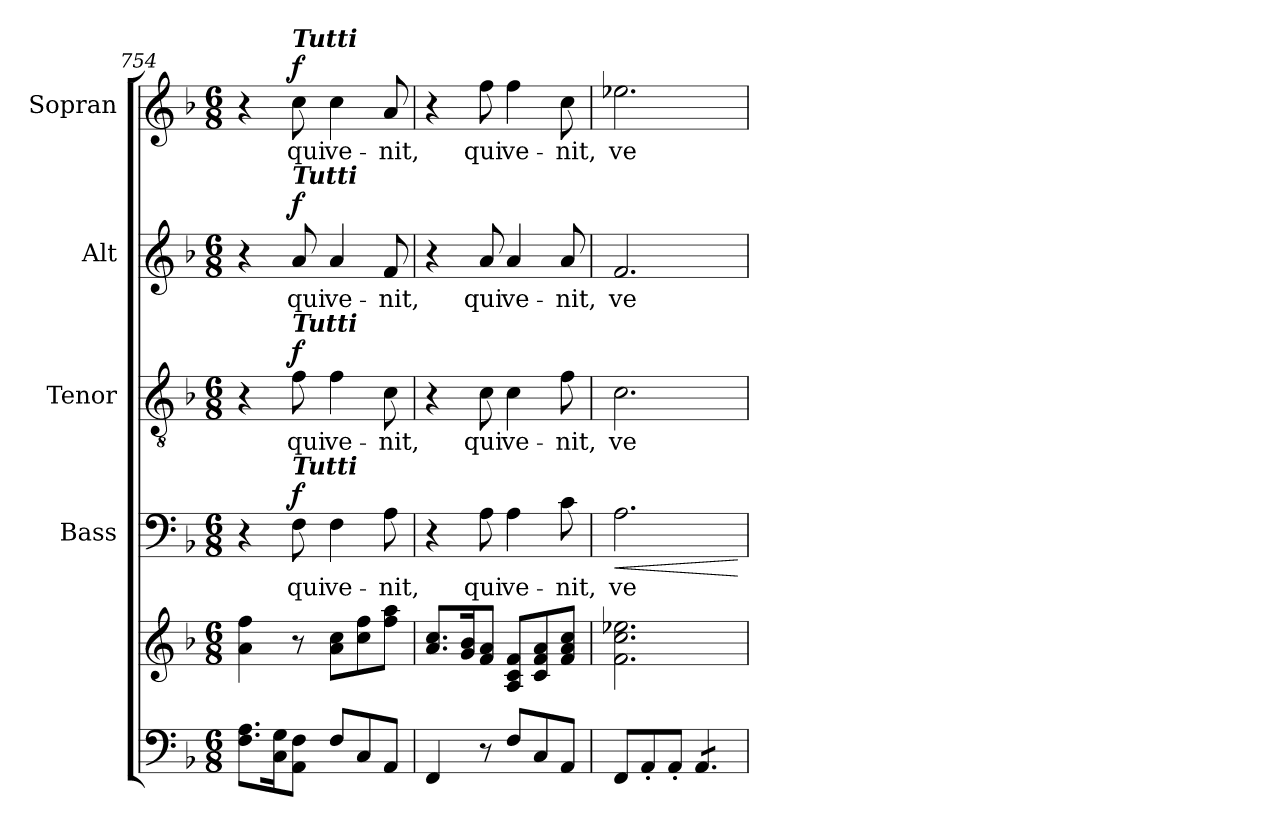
**kern	**kern	**kern	**text	**dynam	**kern	**text	**dynam	**kern	**text	**dynam	**kern	**text	**dynam
*part5	*part5	*part4	*part4	*part4	*part3	*part3	*part3	*part2	*part2	*part2	*part1	*part1	*part1
*staff6	*staff5	*staff4	*staff4	*staff4	*staff3	*staff3	*staff3	*staff2	*staff2	*staff2	*staff1	*staff1	*staff1
*	*	*I"Bass	*	*	*I"Tenor	*	*	*I"Alt	*	*	*I"Sopran	*	*
*	*	*I'B.	*	*	*I'T.	*	*	*I'A.	*	*	*I'S.	*	*
*clefF4	*clefG2	*clefF4	*	*	*clefGv2	*	*	*clefG2	*	*	*clefG2	*	*
*k[b-]	*k[b-]	*k[b-]	*	*	*k[b-]	*	*	*k[b-]	*	*	*k[b-]	*	*
*F:	*F:	*F:	*	*	*F:	*	*	*F:	*	*	*F:	*	*
*M6/8	*M6/8	*M6/8	*	*	*M6/8	*	*	*M6/8	*	*	*M6/8	*	*
=754	=754	=754	=754	=754	=754	=754	=754	=754	=754	=754	=754	=754	=754
8.F\ 8.A\L	4a\ 4ff\	4r	.	.	4r	.	.	4r	.	.	4r	.	.
16C\ 16G\k	.	.	.	.	.	.	.	.	.	.	.	.	.
!	!	!	!	!	!	!	!	!	!	!	!LO:TX:a:Bi:t=Tutti	!	!
!	!	!	!	!	!	!	!	!LO:TX:a:Bi:t=Tutti	!	!	!	!	!
!	!	!	!	!	!LO:TX:a:Bi:t=Tutti	!	!	!	!	!	!	!	!
!	!	!LO:TX:a:Bi:t=Tutti	!	!	!	!	!	!	!	!	!	!	!
!	!	!	!LO:LY:b	!LO:DY:a	!	!LO:LY:b	!LO:DY:a	!	!LO:LY:b	!LO:DY:a	!	!LO:LY:b	!LO:DY:a
8AA\ 8F\J	8r	8F\	qui	f	8f\	qui	f	8a/	qui	f	8cc\	qui	f
!	!	!	!LO:LY:b	!	!	!LO:LY:b	!	!	!LO:LY:b	!	!	!LO:LY:b	!
8F/L	8a\ 8cc\L	4F\	ve-	.	4f\	ve-	.	4a/	ve-	.	4cc\	ve-	.
8C/	8cc\ 8ff\	.	.	.	.	.	.	.	.	.	.	.	.
!	!	!	!LO:LY:b	!	!	!LO:LY:b	!	!	!LO:LY:b	!	!	!LO:LY:b	!
8AA/J	8ff\ 8aa\J	8A\	-nit,	.	8c\	-nit,	.	8f/	-nit,	.	8a/	-nit,	.
=755	=755	=755	=755	=755	=755	=755	=755	=755	=755	=755	=755	=755	=755
4FF/	8.a/ 8.cc/L	4r	.	.	4r	.	.	4r	.	.	4r	.	.
.	16g/ 16b-/k	.	.	.	.	.	.	.	.	.	.	.	.
!	!	!	!LO:LY:b	!	!	!LO:LY:b	!	!	!LO:LY:b	!	!	!LO:LY:b	!
8r	8f/ 8a/J	8A\	qui	.	8c\	qui	.	8a/	qui	.	8ff\	qui	.
!	!	!	!LO:LY:b	!	!	!LO:LY:b	!	!	!LO:LY:b	!	!	!LO:LY:b	!
8F/L	8A/ 8c/ 8f/L	4A\	ve-	.	4c\	ve-	.	4a/	ve-	.	4ff\	ve-	.
8C/	8c/ 8f/ 8a/	.	.	.	.	.	.	.	.	.	.	.	.
!	!	!	!LO:LY:b	!	!	!LO:LY:b	!	!	!LO:LY:b	!	!	!LO:LY:b	!
8AA/J	8f/ 8a/ 8cc/J	8c\	-nit,	.	8f\	-nit,	.	8a/	-nit,	.	8cc\	-nit,	.
=756	=756	=756	=756	=756	=756	=756	=756	=756	=756	=756	=756	=756	=756
!	!	!	!LO:LY:b	!LO:HP:b	!	!LO:LY:b	!	!	!LO:LY:b	!	!	!LO:LY:b	!
8FF/L	2.f\ 2.cc\ 2.ee-X\	2.A\	ve-	<	2.c\	ve-	.	2.f/	ve-	.	2.ee-X\	ve-	.
8AA'</	.	.	.	.	.	.	.	.	.	.	.	.	.
8AA'</J	.	.	.	.	.	.	.	.	.	.	.	.	.
*tremolo	*	*	*	*	*	*	*	*	*	*	*	*	*
8AA/L	.	.	.	.	.	.	.	.	.	.	.	.	.
8AA/	.	.	.	.	.	.	.	.	.	.	.	.	.
8AA/J	.	.	.	.	.	.	.	.	.	.	.	.	.
*Xtremolo	*	*	*	*	*	*	*	*	*	*	*	*	*
.	.	.	.	[	.	.	.	.	.	.	.	.	.
=	=	=	=	=	=	=	=	=	=	=	=	=	=
*-	*-	*-	*-	*-	*-	*-	*-	*-	*-	*-	*-	*-	*-
